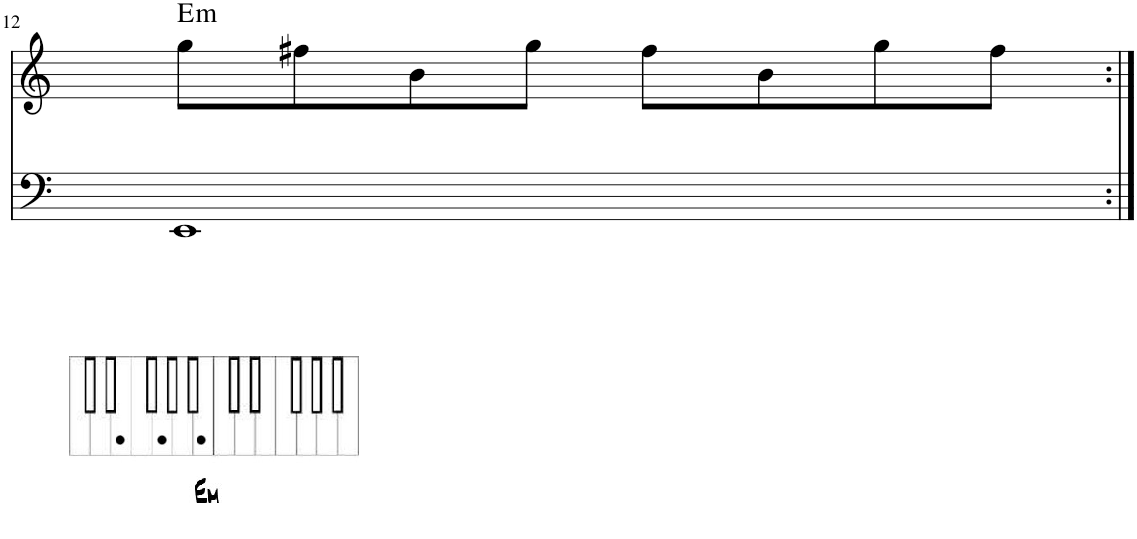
**kern	**kern	**harte
*part1	*part1	*part1
*staff2	*staff1	*
*I"Piano	*	*
*I'Pno.	*	*
!!LO:PB:g=z
*clefF4	*clefG2	*
*k[]	*k[]	*
*M4/4	*M4/4	*
=12	=12	=12
!	!	!LO:H:kt=m
1EE	8gg\L	E:min
.	8ff#X\	.
.	8b\	.
.	8gg\J	.
.	8ff#\L	.
.	8b\	.
.	8gg\	.
.	8ff#\J	.
=:|!	=:|!	=:|!
*-	*-	*-
